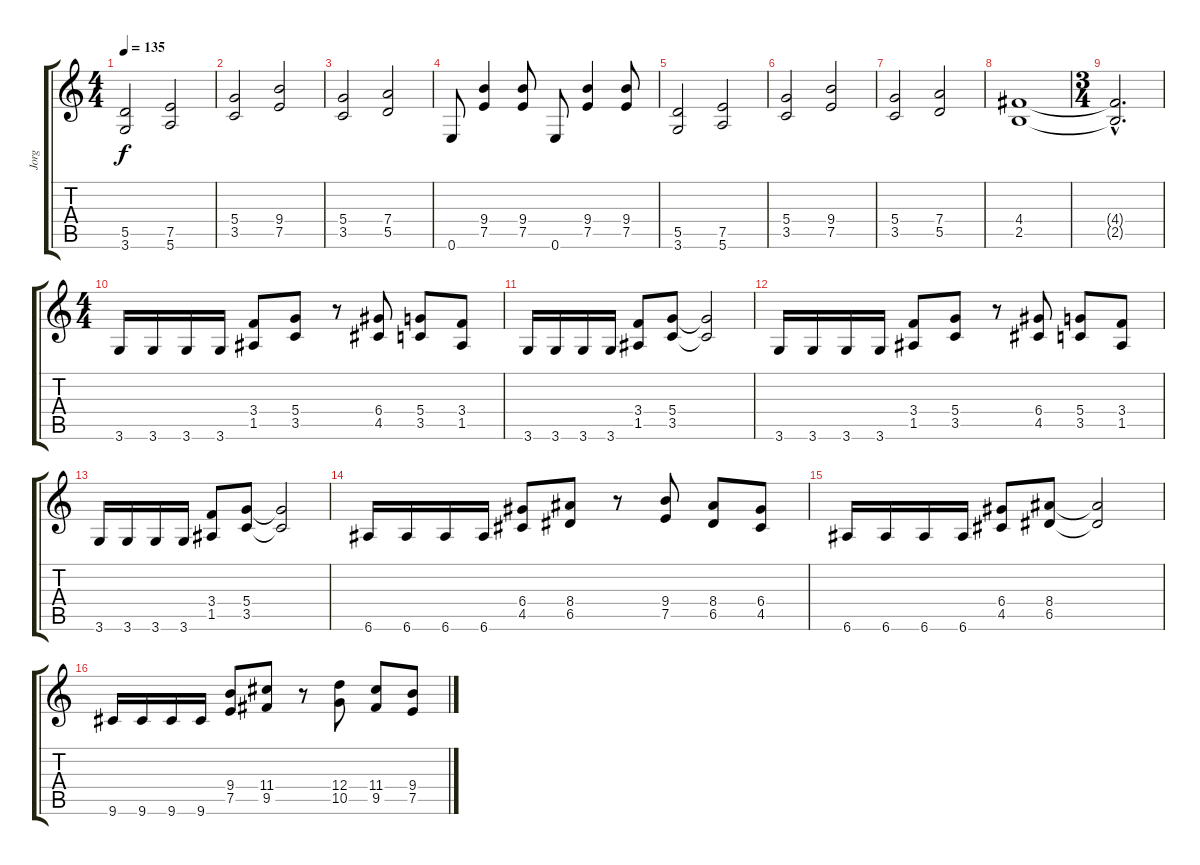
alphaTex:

\track ("Jorg" "Jorg") {instrument distortionguitar}
\staff {score tabs}
\tuning (E4 B3 G3 D3 A2 E2) {hide}
\ts (4 4)
\tempo 135
\clef g2
\ks c
(5.5 3.6).2{dy f} (7.5 5.6).2 |
(5.4 3.5).2 (9.4 7.5).2 |
(5.4 3.5).2 (7.4 5.5).2 |
0.6.8 (9.4 7.5).4 (9.4 7.5).8 0.6.8 (9.4 7.5).4 (9.4 7.5).8 |
(5.5 3.6).2 (7.5 5.6).2 |
(5.4 3.5).2 (9.4 7.5).2 |
(5.4 3.5).2 (7.4 5.5).2 |
(4.4 2.5).1 |
\ts (3 4)
(4.4{hac t} 2.5{hac t}).2{d} |
\ts (4 4)
3.6.16 3.6.16 3.6.16 3.6.16 (3.4 1.5).8 (5.4 3.5).8 r.8 (6.4 4.5).8 (5.4 3.5).8 (3.4 1.5).8 |
3.6.16 3.6.16 3.6.16 3.6.16 (3.4 1.5).8 (5.4 3.5).8 (5.4{t} 3.5{t}).2 |
3.6.16 3.6.16 3.6.16 3.6.16 (3.4 1.5).8 (5.4 3.5).8 r.8 (6.4 4.5).8 (5.4 3.5).8 (3.4 1.5).8 |
3.6.16 3.6.16 3.6.16 3.6.16 (3.4 1.5).8 (5.4 3.5).8 (5.4{t} 3.5{t}).2 |
6.6.16 6.6.16 6.6.16 6.6.16 (6.4 4.5).8 (8.4 6.5).8 r.8 (9.4 7.5).8 (8.4 6.5).8 (6.4 4.5).8 |
6.6.16 6.6.16 6.6.16 6.6.16 (6.4 4.5).8 (8.4 6.5).8 (8.4{t} 6.5{t}).2 |
9.6.16 9.6.16 9.6.16 9.6.16 (9.4 7.5).8 (11.4 9.5).8 r.8 (12.4 10.5).8 (11.4 9.5).8 (9.4 7.5).8
